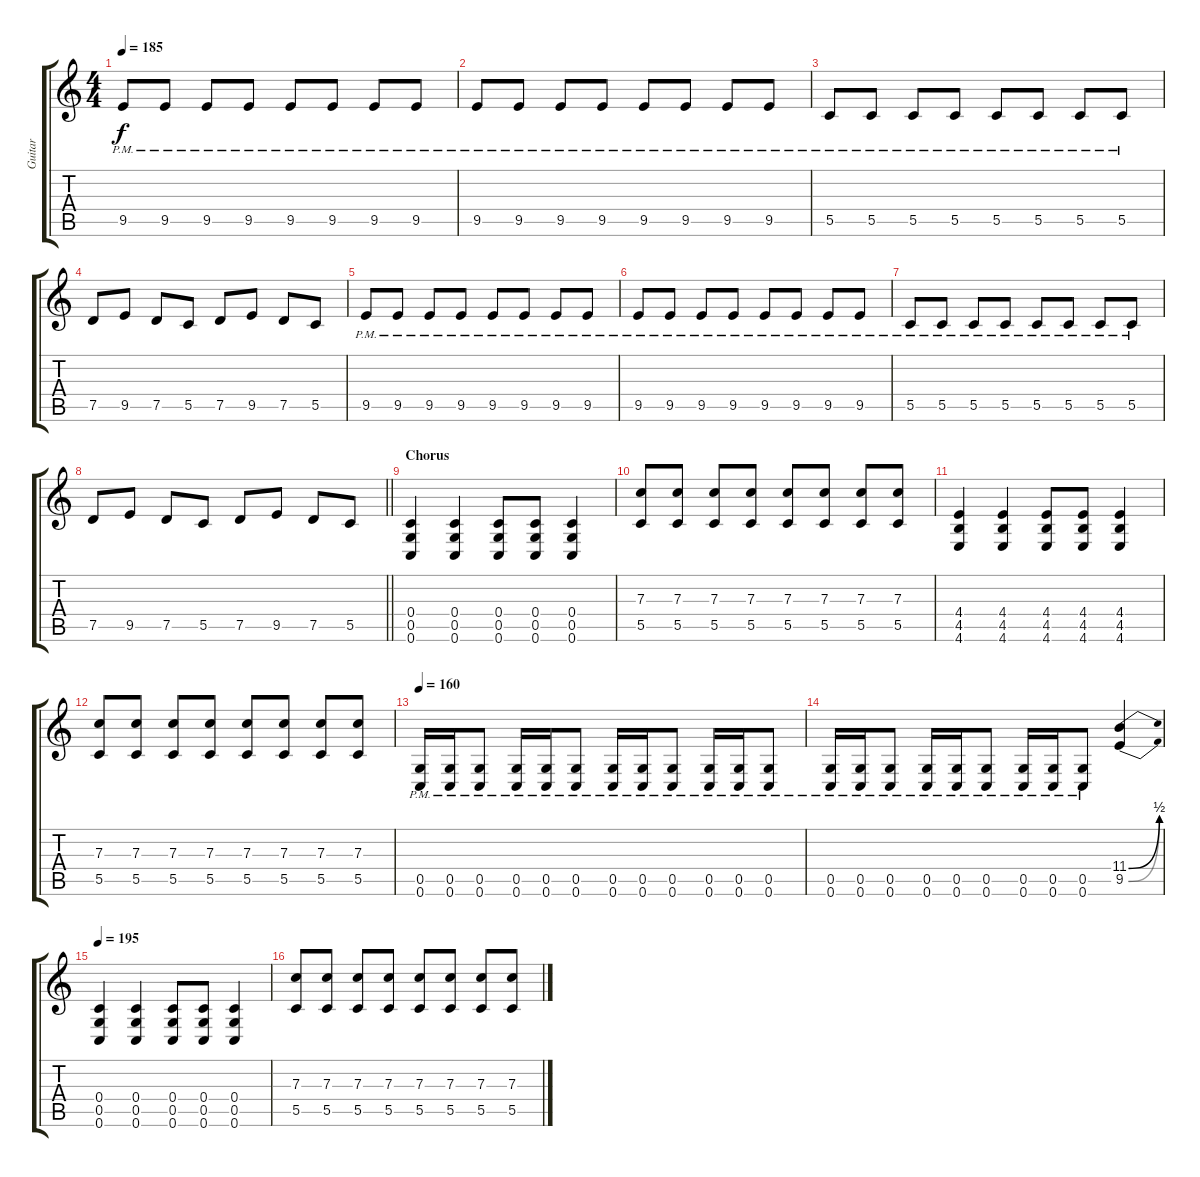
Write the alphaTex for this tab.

\track ("Guitar" "Guitar") {instrument distortionguitar}
\staff {score tabs}
\tuning (D4 A3 F3 C3 G2 C2) {hide}
\ts (4 4)
\tempo 185
\clef g2
\ks c
9.5{pm}.8{dy f} 9.5{pm}.8 9.5{pm}.8 9.5{pm}.8 9.5{pm}.8 9.5{pm}.8 9.5{pm}.8 9.5{pm}.8 |
9.5{pm}.8 9.5{pm}.8 9.5{pm}.8 9.5{pm}.8 9.5{pm}.8 9.5{pm}.8 9.5{pm}.8 9.5{pm}.8 |
5.5{pm}.8 5.5{pm}.8 5.5{pm}.8 5.5{pm}.8 5.5{pm}.8 5.5{pm}.8 5.5{pm}.8 5.5{pm}.8 |
7.5.8 9.5.8 7.5.8 5.5.8 7.5.8 9.5.8 7.5.8 5.5.8 |
9.5{pm}.8 9.5{pm}.8 9.5{pm}.8 9.5{pm}.8 9.5{pm}.8 9.5{pm}.8 9.5{pm}.8 9.5{pm}.8 |
9.5{pm}.8 9.5{pm}.8 9.5{pm}.8 9.5{pm}.8 9.5{pm}.8 9.5{pm}.8 9.5{pm}.8 9.5{pm}.8 |
5.5{pm}.8 5.5{pm}.8 5.5{pm}.8 5.5{pm}.8 5.5{pm}.8 5.5{pm}.8 5.5{pm}.8 5.5{pm}.8 |
\barLineRight lightlight
7.5.8 9.5.8 7.5.8 5.5.8 7.5.8 9.5.8 7.5.8 5.5.8 |
\section ("" "Chorus")
(0.4 0.5 0.6).4 (0.4 0.5 0.6).4 (0.4 0.5 0.6).8 (0.4 0.5 0.6).8 (0.4 0.5 0.6).4 |
(7.3 5.5).8 (7.3 5.5).8 (7.3 5.5).8 (7.3 5.5).8 (7.3 5.5).8 (7.3 5.5).8 (7.3 5.5).8 (7.3 5.5).8 |
(4.4 4.5 4.6).4 (4.4 4.5 4.6).4 (4.4 4.5 4.6).8 (4.4 4.5 4.6).8 (4.4 4.5 4.6).4 |
(7.3 5.5).8 (7.3 5.5).8 (7.3 5.5).8 (7.3 5.5).8 (7.3 5.5).8 (7.3 5.5).8 (7.3 5.5).8 (7.3 5.5).8 |
\tempo 160
(0.5{pm} 0.6{pm}).16 (0.5{pm} 0.6{pm}).16 (0.5{pm} 0.6{pm}).8 (0.5{pm} 0.6{pm}).16 (0.5{pm} 0.6{pm}).16 (0.5{pm} 0.6{pm}).8 (0.5{pm} 0.6{pm}).16 (0.5{pm} 0.6{pm}).16 (0.5{pm} 0.6{pm}).8 (0.5{pm} 0.6{pm}).16 (0.5{pm} 0.6{pm}).16 (0.5{pm} 0.6{pm}).8 |
(0.5{pm} 0.6{pm}).16 (0.5{pm} 0.6{pm}).16 (0.5{pm} 0.6{pm}).8 (0.5{pm} 0.6{pm}).16 (0.5{pm} 0.6{pm}).16 (0.5{pm} 0.6{pm}).8 (0.5{pm} 0.6{pm}).16 (0.5{pm} 0.6{pm}).16 (0.5{pm} 0.6{pm}).8 (11.4{be (bend 0 0 60 2)} 9.5{be (bend 0 0 60 2)}).4 |
\tempo 195
(0.4 0.5 0.6).4 (0.4 0.5 0.6).4 (0.4 0.5 0.6).8 (0.4 0.5 0.6).8 (0.4 0.5 0.6).4 |
(7.3 5.5).8 (7.3 5.5).8 (7.3 5.5).8 (7.3 5.5).8 (7.3 5.5).8 (7.3 5.5).8 (7.3 5.5).8 (7.3 5.5).8
